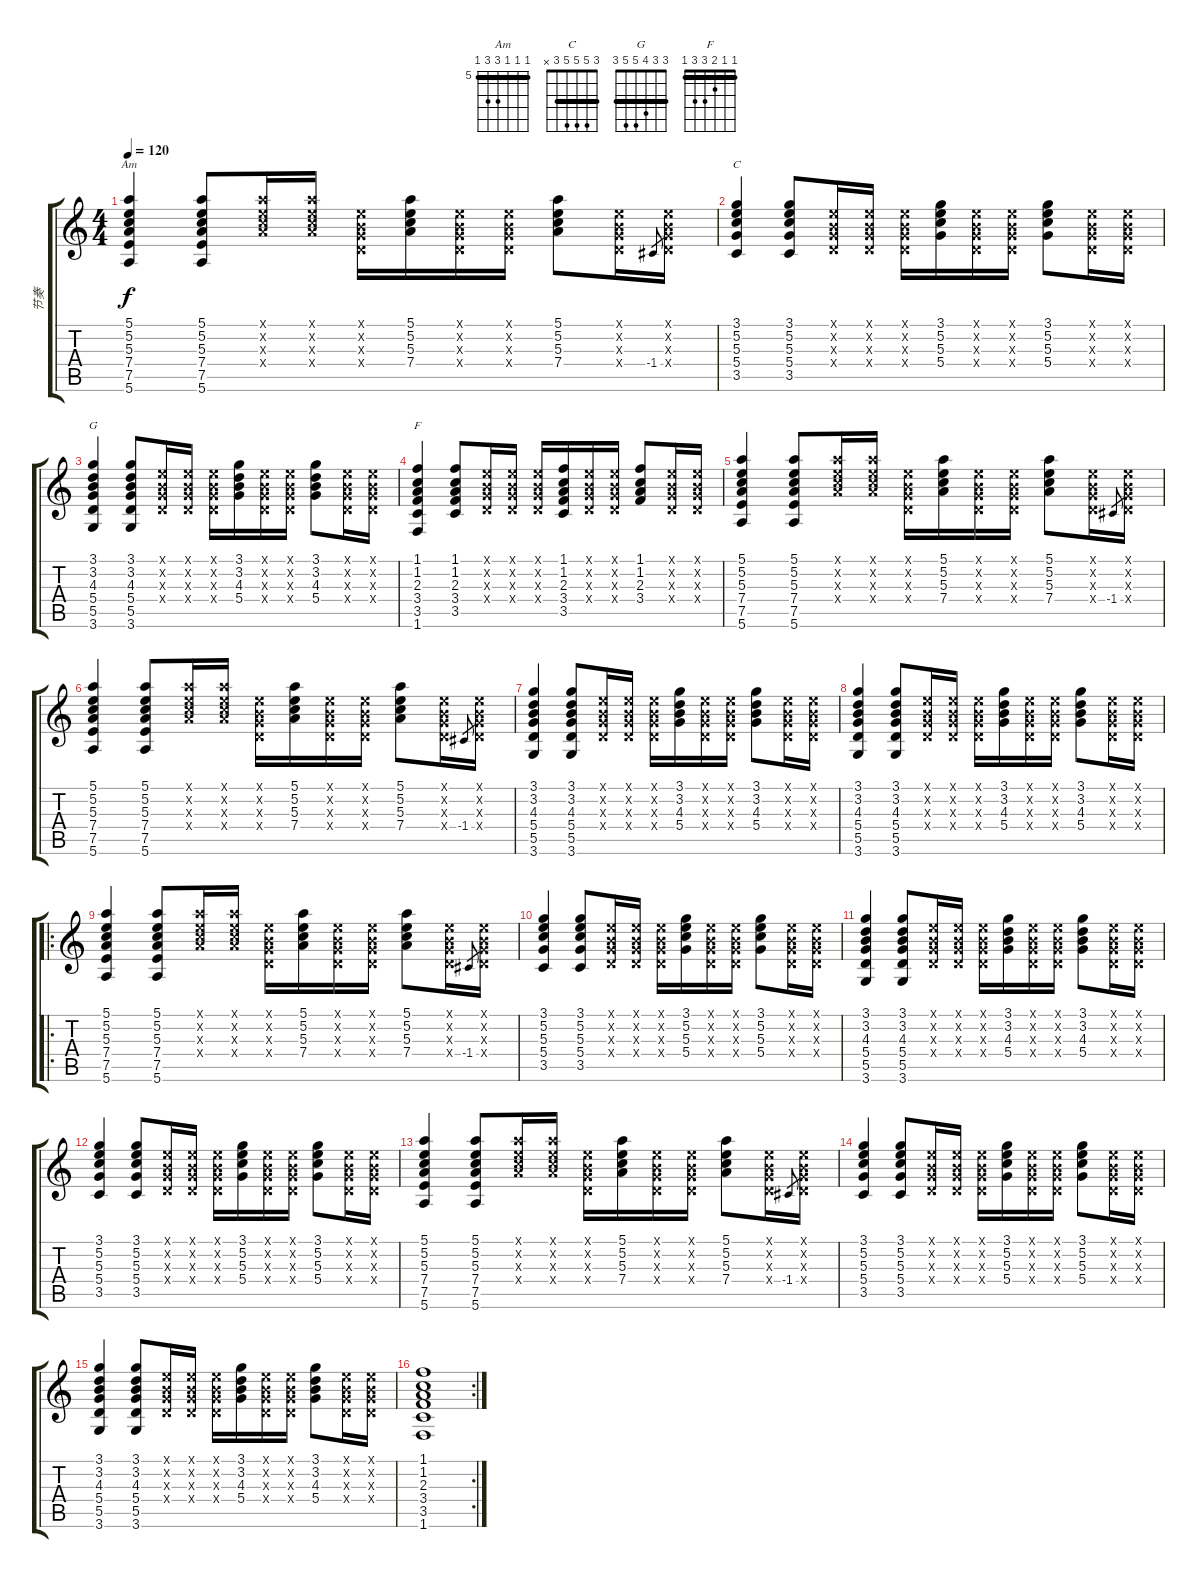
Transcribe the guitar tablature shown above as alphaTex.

\track ("节奏" "节奏") {instrument overdrivenguitar}
\staff {score tabs}
\tuning (E4 B3 G3 D3 A2 E2) {hide}
\chord ("Am" 5 5 5 7 7 5) {firstfret 5 barre 5}
\chord ("C" 3 5 5 5 3 x) {barre 3}
\chord ("G" 3 3 4 5 5 3) {barre 3}
\chord ("F" 1 1 2 3 3 1) {barre 1}
\ts (4 4)
\tempo 120
\clef g2
\ks c
(5.1 5.2 5.3 7.4 7.5 5.6).4{ch "Am" dy f} (5.1 5.2 5.3 7.4 7.5 5.6).8 (5.1{x} 5.2{x} 5.3{x} 7.4{x}).16 (5.1{x} 5.2{x} 5.3{x} 7.4{x}).16 (0.1{x} 0.2{x} 0.3{x} 0.4{x}).16 (5.1 5.2 5.3 7.4).16 (0.1{x} 0.2{x} 0.3{x} 0.4{x}).16 (0.1{x} 0.2{x} 0.3{x} 0.4{x}).16 (5.1 5.2 5.3 7.4).8 (0.1{x} 0.2{x} 0.3{x} 0.4{x}).16 -1.4.8{gr} (0.1{x} 0.2{x} 0.3{x} 0.4{x}).16 |
(3.1 5.2 5.3 5.4 3.5).4{ch "C"} (3.1 5.2 5.3 5.4 3.5).8 (0.1{x} 0.2{x} 0.3{x} 0.4{x}).16 (0.1{x} 0.2{x} 0.3{x} 0.4{x}).16 (0.1{x} 0.2{x} 0.3{x} 0.4{x}).16 (3.1 5.2 5.3 5.4).16 (0.1{x} 0.2{x} 0.3{x} 0.4{x}).16 (0.1{x} 0.2{x} 0.3{x} 0.4{x}).16 (3.1 5.2 5.3 5.4).8 (0.1{x} 0.2{x} 0.3{x} 0.4{x}).16 (0.1{x} 0.2{x} 0.3{x} 0.4{x}).16 |
(3.1 3.2 4.3 5.4 5.5 3.6).4{ch "G"} (3.1 3.2 4.3 5.4 5.5 3.6).8 (0.1{x} 0.2{x} 0.3{x} 0.4{x}).16 (0.1{x} 0.2{x} 0.3{x} 0.4{x}).16 (0.1{x} 0.2{x} 0.3{x} 0.4{x}).16 (3.1 3.2 4.3 5.4).16 (0.1{x} 0.2{x} 0.3{x} 0.4{x}).16 (0.1{x} 0.2{x} 0.3{x} 0.4{x}).16 (3.1 3.2 4.3 5.4).8 (0.1{x} 0.2{x} 0.3{x} 0.4{x}).16 (0.1{x} 0.2{x} 0.3{x} 0.4{x}).16 |
(1.1 1.2 2.3 3.4 3.5 1.6).4{ch "F"} (1.1 1.2 2.3 3.4 3.5).8 (0.1{x} 0.2{x} 0.3{x} 0.4{x}).16 (0.1{x} 0.2{x} 0.3{x} 0.4{x}).16 (0.1{x} 0.2{x} 0.3{x} 0.4{x}).16 (1.1 1.2 2.3 3.4 3.5).16 (0.1{x} 0.2{x} 0.3{x} 0.4{x}).16 (0.1{x} 0.2{x} 0.3{x} 0.4{x}).16 (1.1 1.2 2.3 3.4).8 (0.1{x} 0.2{x} 0.3{x} 0.4{x}).16 (0.1{x} 0.2{x} 0.3{x} 0.4{x}).16 |
(5.1 5.2 5.3 7.4 7.5 5.6).4 (5.1 5.2 5.3 7.4 7.5 5.6).8 (5.1{x} 5.2{x} 5.3{x} 7.4{x}).16 (5.1{x} 5.2{x} 5.3{x} 7.4{x}).16 (0.1{x} 0.2{x} 0.3{x} 0.4{x}).16 (5.1 5.2 5.3 7.4).16 (0.1{x} 0.2{x} 0.3{x} 0.4{x}).16 (0.1{x} 0.2{x} 0.3{x} 0.4{x}).16 (5.1 5.2 5.3 7.4).8 (0.1{x} 0.2{x} 0.3{x} 0.4{x}).16 -1.4.8{gr} (0.1{x} 0.2{x} 0.3{x} 0.4{x}).16 |
(5.1 5.2 5.3 7.4 7.5 5.6).4 (5.1 5.2 5.3 7.4 7.5 5.6).8 (5.1{x} 5.2{x} 5.3{x} 7.4{x}).16 (5.1{x} 5.2{x} 5.3{x} 7.4{x}).16 (0.1{x} 0.2{x} 0.3{x} 0.4{x}).16 (5.1 5.2 5.3 7.4).16 (0.1{x} 0.2{x} 0.3{x} 0.4{x}).16 (0.1{x} 0.2{x} 0.3{x} 0.4{x}).16 (5.1 5.2 5.3 7.4).8 (0.1{x} 0.2{x} 0.3{x} 0.4{x}).16 -1.4.8{gr} (0.1{x} 0.2{x} 0.3{x} 0.4{x}).16 |
(3.1 3.2 4.3 5.4 5.5 3.6).4 (3.1 3.2 4.3 5.4 5.5 3.6).8 (0.1{x} 0.2{x} 0.3{x} 0.4{x}).16 (0.1{x} 0.2{x} 0.3{x} 0.4{x}).16 (0.1{x} 0.2{x} 0.3{x} 0.4{x}).16 (3.1 3.2 4.3 5.4).16 (0.1{x} 0.2{x} 0.3{x} 0.4{x}).16 (0.1{x} 0.2{x} 0.3{x} 0.4{x}).16 (3.1 3.2 4.3 5.4).8 (0.1{x} 0.2{x} 0.3{x} 0.4{x}).16 (0.1{x} 0.2{x} 0.3{x} 0.4{x}).16 |
(3.1 3.2 4.3 5.4 5.5 3.6).4 (3.1 3.2 4.3 5.4 5.5 3.6).8 (0.1{x} 0.2{x} 0.3{x} 0.4{x}).16 (0.1{x} 0.2{x} 0.3{x} 0.4{x}).16 (0.1{x} 0.2{x} 0.3{x} 0.4{x}).16 (3.1 3.2 4.3 5.4).16 (0.1{x} 0.2{x} 0.3{x} 0.4{x}).16 (0.1{x} 0.2{x} 0.3{x} 0.4{x}).16 (3.1 3.2 4.3 5.4).8 (0.1{x} 0.2{x} 0.3{x} 0.4{x}).16 (0.1{x} 0.2{x} 0.3{x} 0.4{x}).16 |
\ro
(5.1 5.2 5.3 7.4 7.5 5.6).4 (5.1 5.2 5.3 7.4 7.5 5.6).8 (5.1{x} 5.2{x} 5.3{x} 7.4{x}).16 (5.1{x} 5.2{x} 5.3{x} 7.4{x}).16 (0.1{x} 0.2{x} 0.3{x} 0.4{x}).16 (5.1 5.2 5.3 7.4).16 (0.1{x} 0.2{x} 0.3{x} 0.4{x}).16 (0.1{x} 0.2{x} 0.3{x} 0.4{x}).16 (5.1 5.2 5.3 7.4).8 (0.1{x} 0.2{x} 0.3{x} 0.4{x}).16 -1.4.8{gr} (0.1{x} 0.2{x} 0.3{x} 0.4{x}).16 |
(3.1 5.2 5.3 5.4 3.5).4 (3.1 5.2 5.3 5.4 3.5).8 (0.1{x} 0.2{x} 0.3{x} 0.4{x}).16 (0.1{x} 0.2{x} 0.3{x} 0.4{x}).16 (0.1{x} 0.2{x} 0.3{x} 0.4{x}).16 (3.1 5.2 5.3 5.4).16 (0.1{x} 0.2{x} 0.3{x} 0.4{x}).16 (0.1{x} 0.2{x} 0.3{x} 0.4{x}).16 (3.1 5.2 5.3 5.4).8 (0.1{x} 0.2{x} 0.3{x} 0.4{x}).16 (0.1{x} 0.2{x} 0.3{x} 0.4{x}).16 |
(3.1 3.2 4.3 5.4 5.5 3.6).4 (3.1 3.2 4.3 5.4 5.5 3.6).8 (0.1{x} 0.2{x} 0.3{x} 0.4{x}).16 (0.1{x} 0.2{x} 0.3{x} 0.4{x}).16 (0.1{x} 0.2{x} 0.3{x} 0.4{x}).16 (3.1 3.2 4.3 5.4).16 (0.1{x} 0.2{x} 0.3{x} 0.4{x}).16 (0.1{x} 0.2{x} 0.3{x} 0.4{x}).16 (3.1 3.2 4.3 5.4).8 (0.1{x} 0.2{x} 0.3{x} 0.4{x}).16 (0.1{x} 0.2{x} 0.3{x} 0.4{x}).16 |
(3.1 5.2 5.3 5.4 3.5).4 (3.1 5.2 5.3 5.4 3.5).8 (0.1{x} 0.2{x} 0.3{x} 0.4{x}).16 (0.1{x} 0.2{x} 0.3{x} 0.4{x}).16 (0.1{x} 0.2{x} 0.3{x} 0.4{x}).16 (3.1 5.2 5.3 5.4).16 (0.1{x} 0.2{x} 0.3{x} 0.4{x}).16 (0.1{x} 0.2{x} 0.3{x} 0.4{x}).16 (3.1 5.2 5.3 5.4).8 (0.1{x} 0.2{x} 0.3{x} 0.4{x}).16 (0.1{x} 0.2{x} 0.3{x} 0.4{x}).16 |
(5.1 5.2 5.3 7.4 7.5 5.6).4 (5.1 5.2 5.3 7.4 7.5 5.6).8 (5.1{x} 5.2{x} 5.3{x} 7.4{x}).16 (5.1{x} 5.2{x} 5.3{x} 7.4{x}).16 (0.1{x} 0.2{x} 0.3{x} 0.4{x}).16 (5.1 5.2 5.3 7.4).16 (0.1{x} 0.2{x} 0.3{x} 0.4{x}).16 (0.1{x} 0.2{x} 0.3{x} 0.4{x}).16 (5.1 5.2 5.3 7.4).8 (0.1{x} 0.2{x} 0.3{x} 0.4{x}).16 -1.4.8{gr} (0.1{x} 0.2{x} 0.3{x} 0.4{x}).16 |
(3.1 5.2 5.3 5.4 3.5).4 (3.1 5.2 5.3 5.4 3.5).8 (0.1{x} 0.2{x} 0.3{x} 0.4{x}).16 (0.1{x} 0.2{x} 0.3{x} 0.4{x}).16 (0.1{x} 0.2{x} 0.3{x} 0.4{x}).16 (3.1 5.2 5.3 5.4).16 (0.1{x} 0.2{x} 0.3{x} 0.4{x}).16 (0.1{x} 0.2{x} 0.3{x} 0.4{x}).16 (3.1 5.2 5.3 5.4).8 (0.1{x} 0.2{x} 0.3{x} 0.4{x}).16 (0.1{x} 0.2{x} 0.3{x} 0.4{x}).16 |
(3.1 3.2 4.3 5.4 5.5 3.6).4 (3.1 3.2 4.3 5.4 5.5 3.6).8 (0.1{x} 0.2{x} 0.3{x} 0.4{x}).16 (0.1{x} 0.2{x} 0.3{x} 0.4{x}).16 (0.1{x} 0.2{x} 0.3{x} 0.4{x}).16 (3.1 3.2 4.3 5.4).16 (0.1{x} 0.2{x} 0.3{x} 0.4{x}).16 (0.1{x} 0.2{x} 0.3{x} 0.4{x}).16 (3.1 3.2 4.3 5.4).8 (0.1{x} 0.2{x} 0.3{x} 0.4{x}).16 (0.1{x} 0.2{x} 0.3{x} 0.4{x}).16 |
\rc 2
(1.1 1.2 2.3 3.4 3.5 1.6).1
